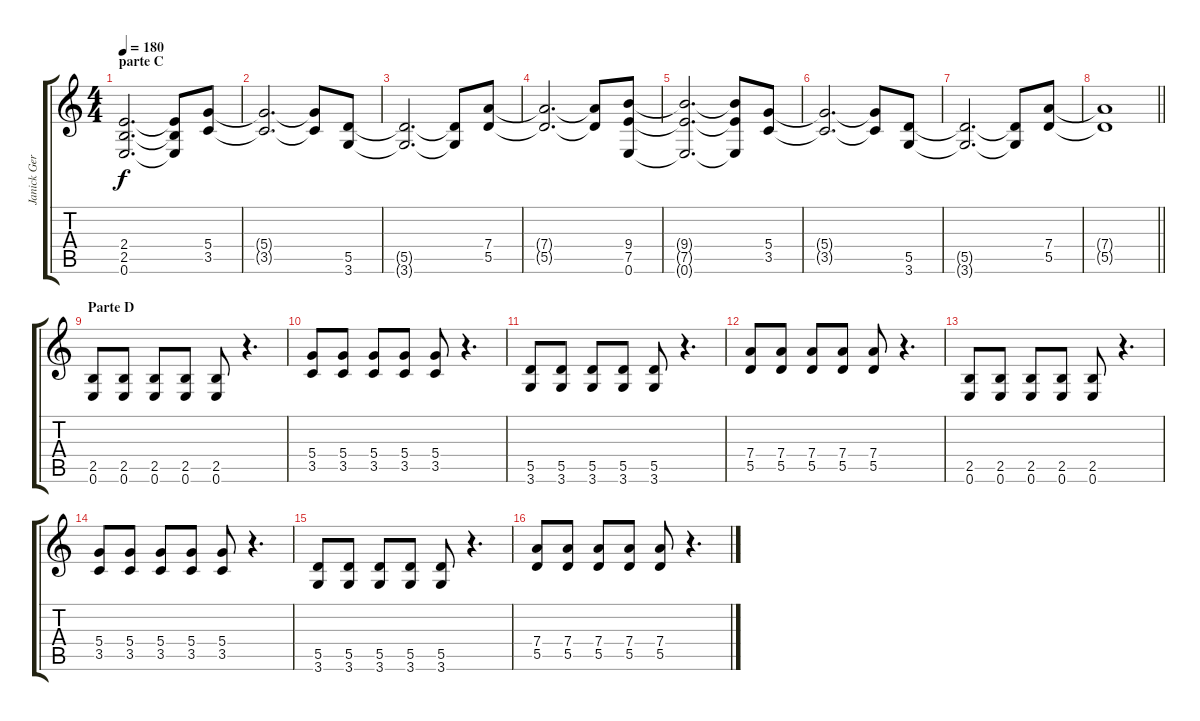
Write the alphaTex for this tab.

\track ("Janick Gers" "Janick Ger") {instrument overdrivenguitar}
\staff {score tabs}
\tuning (E4 B3 G3 D3 A2 E2) {hide}
\ts (4 4)
\section ("" "parte C")
\tempo 180
\clef g2
\ks c
(2.4{t} 2.5{t} 0.6{t}).2{d dy f balance 0} (2.4{t} 2.5{t} 0.6{t}).8 (5.4 3.5).8 |
(5.4{t} 3.5{t}).2{d} (5.4{t} 3.5{t}).8 (5.5 3.6).8 |
(5.5{t} 3.6{t}).2{d} (5.5{t} 3.6{t}).8 (7.4 5.5).8 |
(7.4{t} 5.5{t}).2{d} (7.4{t} 5.5{t}).8 (9.4 7.5 0.6).8 |
(9.4{t} 7.5{t} 0.6{t}).2{d} (9.4{t} 7.5{t} 0.6{t}).8 (5.4 3.5).8 |
(5.4{t} 3.5{t}).2{d} (5.4{t} 3.5{t}).8 (5.5 3.6).8 |
(5.5{t} 3.6{t}).2{d} (5.5{t} 3.6{t}).8 (7.4 5.5).8 |
\barLineRight lightlight
(7.4{t} 5.5{t}).1 |
\section ("" "Parte D")
(2.5 0.6).8 (2.5 0.6).8 (2.5 0.6).8 (2.5 0.6).8 (2.5 0.6).8 r.4{d} |
(5.4 3.5).8 (5.4 3.5).8 (5.4 3.5).8 (5.4 3.5).8 (5.4 3.5).8 r.4{d} |
(5.5 3.6).8 (5.5 3.6).8 (5.5 3.6).8 (5.5 3.6).8 (5.5 3.6).8 r.4{d} |
(7.4 5.5).8 (7.4 5.5).8 (7.4 5.5).8 (7.4 5.5).8 (7.4 5.5).8 r.4{d} |
(2.5 0.6).8 (2.5 0.6).8 (2.5 0.6).8 (2.5 0.6).8 (2.5 0.6).8 r.4{d} |
(5.4 3.5).8 (5.4 3.5).8 (5.4 3.5).8 (5.4 3.5).8 (5.4 3.5).8 r.4{d} |
(5.5 3.6).8 (5.5 3.6).8 (5.5 3.6).8 (5.5 3.6).8 (5.5 3.6).8 r.4{d} |
(7.4 5.5).8 (7.4 5.5).8 (7.4 5.5).8 (7.4 5.5).8 (7.4 5.5).8 r.4{d}
